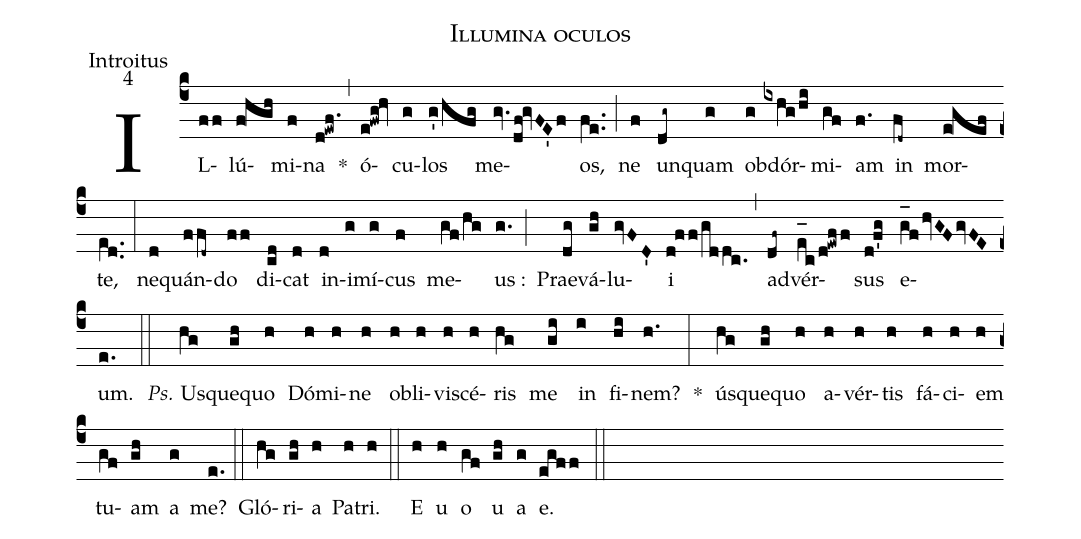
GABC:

name:Illumina oculos;
office-part:Introitus;
mode:4;
%%
(c4) IL(ff)lú(f!hgh)mi(f)na(d!ewf.) *(,) ó(e!fwg!hv)cu(g)los(g'/hfg) me(gv.df!gvFE'f)os,(fe..) (;) ne(f) un(dg~)quam(g) ob(g)dór(ixhg/hi)mi(gf)am(f.) in(fd~) mor(e!gef)te,(e[ll:1]d..) (:) ne(d)quán(ffd~)do(ff) di(cd)cat(d) in(d)i(g)mí(g)cus(f) me(gf/hg)us :(g.;) Prae(dg)vá(gh)lu(gvFD')i(d!ff/gddc.) (,) ad(df~)vér(e_[oh:h]c/d!ewff)sus(d!f'g) e(g_[oh:h]fhvGFgvFE)um.(e.) (::) <i>Ps.</i> Us(hg)que(gh)quo(h) Dó(h)mi(h)ne(h) ob(h)li(h)vi(h)scé(h)ris(hg) me(gi) in(i) fi(hi)nem?(h.) *(:) ús(hg)que(gh)quo(h) a(h)vér(h)tis(h) fá(h)ci(h)em(h) tu(gf)am(gh) a(g) me?(e.) (::) Gló(hg)ri(gh)a(h) Pa(h)tri.(h) (::) <eu>E(h) u(h) o(gf) u(gh) a(g) e.</eu>(egff) (::)
